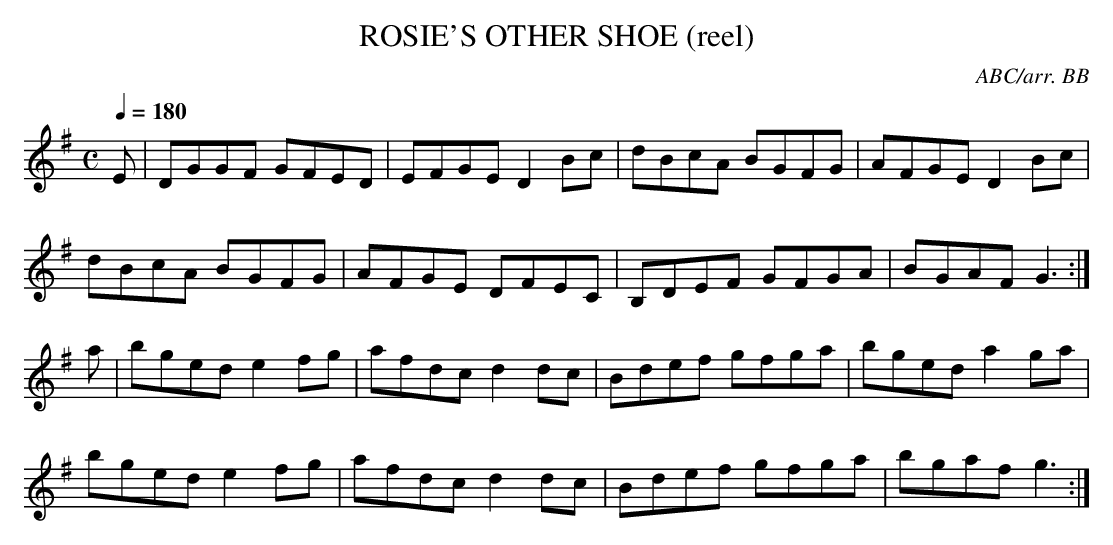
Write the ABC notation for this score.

X:1
T:ROSIE'S OTHER SHOE (reel)
Q:1/4=180
C:ABC/arr. BB
M:C
L:1/8
K:G
E|DGGF GFED|EFGE D2Bc|dBcA BGFG|AFGE D2Bc|
dBcA BGFG|AFGE DFEC|B,DEF GFGA|BGAF G3 :|
a|bged e2fg|afdc d2dc|Bdef gfga|bged a2ga|
bged e2fg|afdc d2dc|Bdef gfga|bgaf g3 :|
